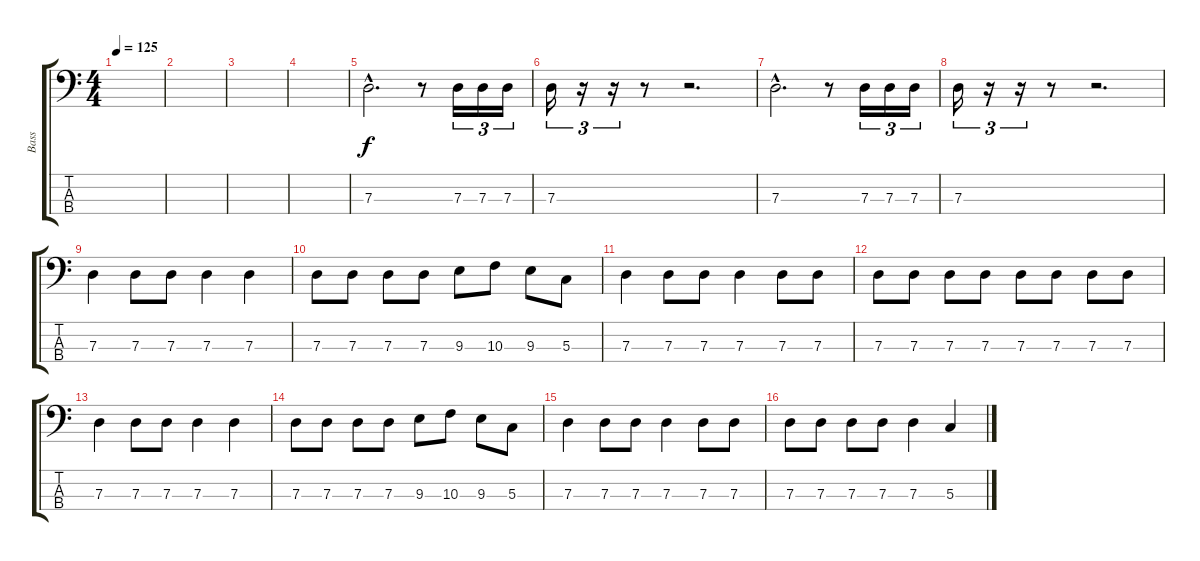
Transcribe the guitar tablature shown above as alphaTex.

\track ("Bass" "Bass") {instrument electricbassfinger}
\staff {score tabs}
\tuning (F2 C2 G1 D1) {hide}
\ts (4 4)
\tempo 125
\clef f4
\ks c
|
|
|
|
7.3{hac}.2{d} r.8 7.3.16{tu (3 2)} 7.3.16{tu (3 2)} 7.3.16{tu (3 2)} |
7.3.16{tu (3 2)} r.16{tu (3 2)} r.16{tu (3 2)} r.8 r.2{d} |
7.3{hac}.2{d} r.8 7.3.16{tu (3 2)} 7.3.16{tu (3 2)} 7.3.16{tu (3 2)} |
7.3.16{tu (3 2)} r.16{tu (3 2)} r.16{tu (3 2)} r.8 r.2{d} |
7.3.4 7.3.8 7.3.8 7.3.4 7.3.4 |
7.3.8 7.3.8 7.3.8 7.3.8 9.3.8 10.3.8 9.3.8 5.3.8 |
7.3.4 7.3.8 7.3.8 7.3.4 7.3.8 7.3.8 |
7.3.8 7.3.8 7.3.8 7.3.8 7.3.8 7.3.8 7.3.8 7.3.8 |
7.3.4 7.3.8 7.3.8 7.3.4 7.3.4 |
7.3.8 7.3.8 7.3.8 7.3.8 9.3.8 10.3.8 9.3.8 5.3.8 |
7.3.4 7.3.8 7.3.8 7.3.4 7.3.8 7.3.8 |
7.3.8 7.3.8 7.3.8 7.3.8 7.3.4 5.3.4
